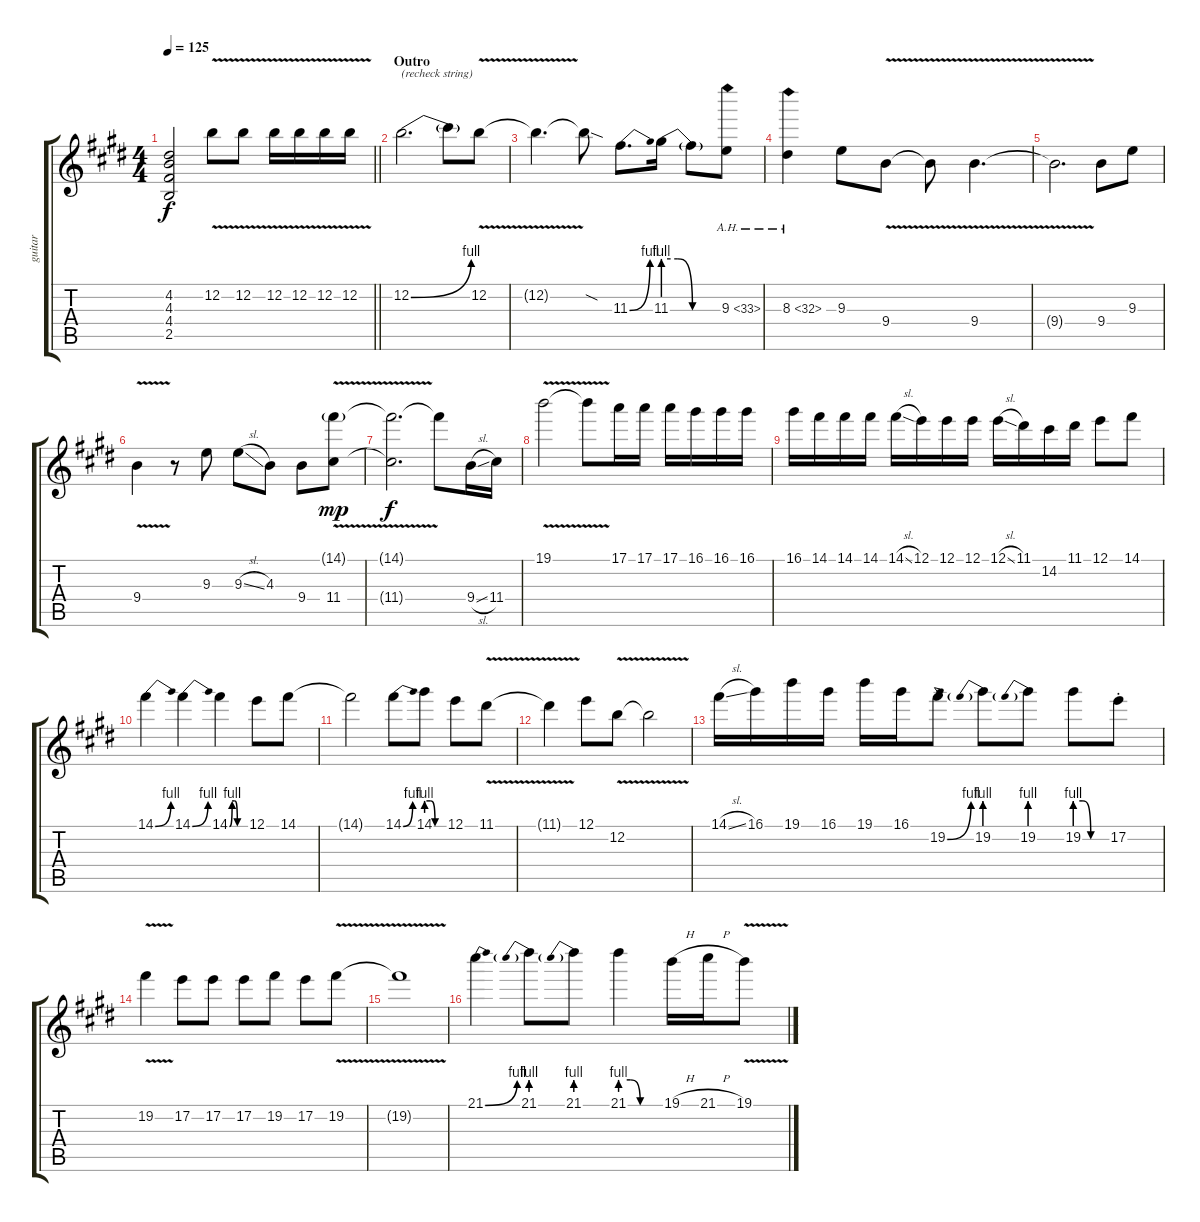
\track ("guitar" "guitar") {instrument distortionguitar}
\staff {score tabs}
\tuning (E4 B3 G3 D3 A2 E2) {hide}
\ts (4 4)
\tempo 125
\clef g2
\barLineRight lightlight
\ks e
(4.2{t} 4.3{t} 4.4{t} 2.5{t}).2{dy f} 12.2{v}.8 12.2{v}.8 12.2{v}.16 12.2{v}.16 12.2{v}.16 12.2{v}.16 |
\section ("" "Outro")
12.2{be (bend 0 0 60 4)}.2{d txt "(recheck string)"} 12.2{t}.8 12.2{v}.8 |
12.2{t}.4{d} 12.2{sod t}.8 11.3{be (bend 0 0 60 4)}.8{d} 11.3{be (custom 0 4 15 4 30 0 60 0)}.16 11.3{t}.8 9.3{ah 24}.8 |
8.3{ah 24}.4 9.3.8 9.4{v}.8 9.4{t}.8 9.4{v}.4{d} |
9.4{t}.2{d} 9.4.8 9.3.8 |
9.4{v}.4 r.8 9.3.8 9.3{sl}.8 4.3.8 9.4.8 (14.1{v g} 11.4).8{dy mp} |
(14.1{t} 11.4{t}).2{d dy f} 14.1{t}.8 9.4{sl}.16 11.4.16 |
19.1{v}.2 19.1{t}.8 17.1.16 17.1.16 17.1.16 16.1.16 16.1.16 16.1.16 |
16.1.16 14.1.16 14.1.16 14.1.16 14.1{sl}.16 12.1.16 12.1.16 12.1.16 12.1{sl}.16 11.1.16 14.2.16 11.1.16 12.1.8 14.1.8 |
14.1{be (bend 0 0 60 4)}.4 14.1{be (bend 0 0 60 4)}.4 14.1{be (custom 0 0 10 4 20 4 30 0 60 0)}.4 12.1.8 14.1.8 |
14.1{t}.2 14.1{be (bend 0 0 60 4)}.8 14.1{be (custom 0 4 15 4 30 0 60 0)}.8 12.1.8 11.1{v}.8 |
11.1{t}.4 12.1.8 12.2{v}.8 12.2{t}.2 |
14.1{sl}.16 16.1.16 19.1.16 16.1.16 19.1.16 16.1.16 19.2{be (bend 0 0 60 4)}.8 19.2{be (prebend 0 4 60 4)}.8 19.2{be (prebend 0 4 60 4)}.8 19.2{be (custom 0 4 15 4 30 0 60 0)}.8 17.2{st}.8 |
19.2{v}.4 17.2.8 17.2.8 17.2.8 19.2.8 17.2.8 19.2{v}.8 |
19.2{t}.1 |
21.1{be (bend 0 0 60 4)}.4 21.1{be (prebend 0 4 60 4)}.8 21.1{be (prebend 0 4 60 4)}.8 21.1{be (custom 0 4 15 4 30 0 60 0)}.4 19.1{h}.16 21.1{h}.16 19.1{v}.8
